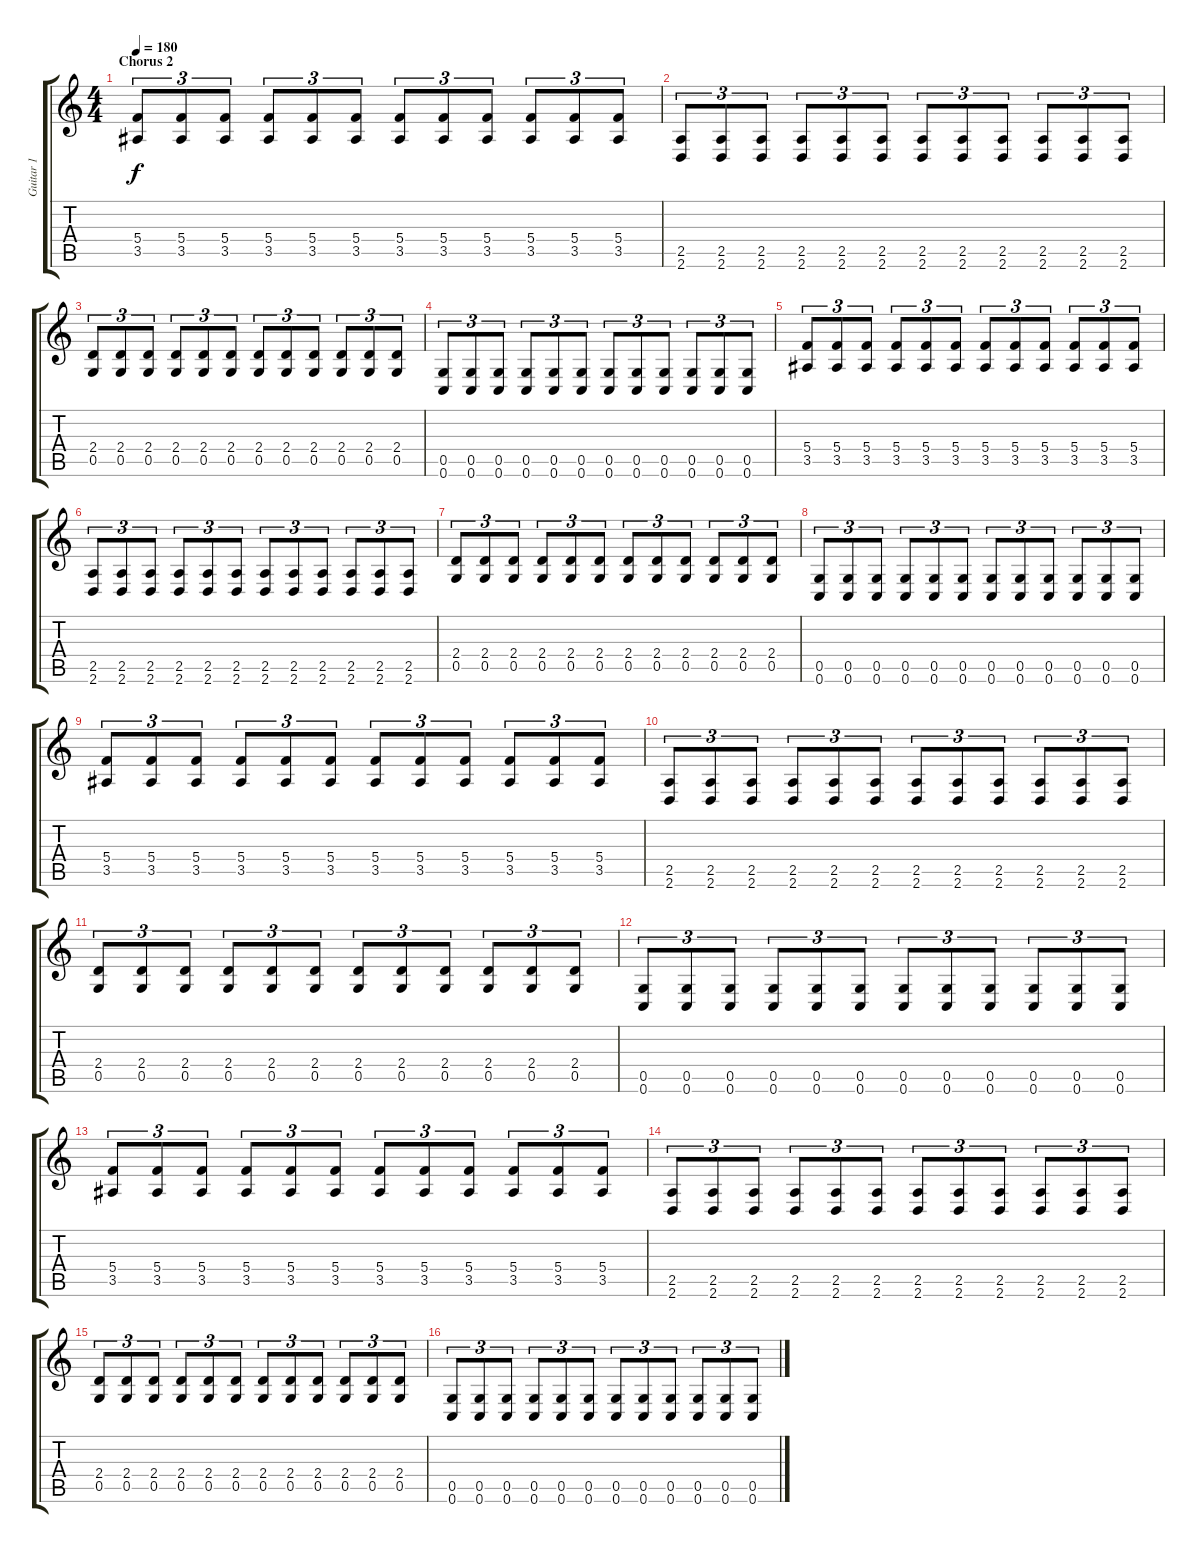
\track ("Guitar 1" "Guitar 1") {instrument distortionguitar}
\staff {score tabs}
\tuning (D4 A3 F3 C3 G2 C2) {hide}
\ts (4 4)
\section ("" "Chorus 2")
\tempo 180
\clef g2
\ks c
(5.4 3.5).8{tu (3 2) dy f} (5.4 3.5).8{tu (3 2)} (5.4 3.5).8{tu (3 2)} (5.4 3.5).8{tu (3 2)} (5.4 3.5).8{tu (3 2)} (5.4 3.5).8{tu (3 2)} (5.4 3.5).8{tu (3 2)} (5.4 3.5).8{tu (3 2)} (5.4 3.5).8{tu (3 2)} (5.4 3.5).8{tu (3 2)} (5.4 3.5).8{tu (3 2)} (5.4 3.5).8{tu (3 2)} |
(2.5 2.6).8{tu (3 2)} (2.5 2.6).8{tu (3 2)} (2.5 2.6).8{tu (3 2)} (2.5 2.6).8{tu (3 2)} (2.5 2.6).8{tu (3 2)} (2.5 2.6).8{tu (3 2)} (2.5 2.6).8{tu (3 2)} (2.5 2.6).8{tu (3 2)} (2.5 2.6).8{tu (3 2)} (2.5 2.6).8{tu (3 2)} (2.5 2.6).8{tu (3 2)} (2.5 2.6).8{tu (3 2)} |
(2.4 0.5).8{tu (3 2)} (2.4 0.5).8{tu (3 2)} (2.4 0.5).8{tu (3 2)} (2.4 0.5).8{tu (3 2)} (2.4 0.5).8{tu (3 2)} (2.4 0.5).8{tu (3 2)} (2.4 0.5).8{tu (3 2)} (2.4 0.5).8{tu (3 2)} (2.4 0.5).8{tu (3 2)} (2.4 0.5).8{tu (3 2)} (2.4 0.5).8{tu (3 2)} (2.4 0.5).8{tu (3 2)} |
(0.5 0.6).8{tu (3 2)} (0.5 0.6).8{tu (3 2)} (0.5 0.6).8{tu (3 2)} (0.5 0.6).8{tu (3 2)} (0.5 0.6).8{tu (3 2)} (0.5 0.6).8{tu (3 2)} (0.5 0.6).8{tu (3 2)} (0.5 0.6).8{tu (3 2)} (0.5 0.6).8{tu (3 2)} (0.5 0.6).8{tu (3 2)} (0.5 0.6).8{tu (3 2)} (0.5 0.6).8{tu (3 2)} |
(5.4 3.5).8{tu (3 2)} (5.4 3.5).8{tu (3 2)} (5.4 3.5).8{tu (3 2)} (5.4 3.5).8{tu (3 2)} (5.4 3.5).8{tu (3 2)} (5.4 3.5).8{tu (3 2)} (5.4 3.5).8{tu (3 2)} (5.4 3.5).8{tu (3 2)} (5.4 3.5).8{tu (3 2)} (5.4 3.5).8{tu (3 2)} (5.4 3.5).8{tu (3 2)} (5.4 3.5).8{tu (3 2)} |
(2.5 2.6).8{tu (3 2)} (2.5 2.6).8{tu (3 2)} (2.5 2.6).8{tu (3 2)} (2.5 2.6).8{tu (3 2)} (2.5 2.6).8{tu (3 2)} (2.5 2.6).8{tu (3 2)} (2.5 2.6).8{tu (3 2)} (2.5 2.6).8{tu (3 2)} (2.5 2.6).8{tu (3 2)} (2.5 2.6).8{tu (3 2)} (2.5 2.6).8{tu (3 2)} (2.5 2.6).8{tu (3 2)} |
(2.4 0.5).8{tu (3 2)} (2.4 0.5).8{tu (3 2)} (2.4 0.5).8{tu (3 2)} (2.4 0.5).8{tu (3 2)} (2.4 0.5).8{tu (3 2)} (2.4 0.5).8{tu (3 2)} (2.4 0.5).8{tu (3 2)} (2.4 0.5).8{tu (3 2)} (2.4 0.5).8{tu (3 2)} (2.4 0.5).8{tu (3 2)} (2.4 0.5).8{tu (3 2)} (2.4 0.5).8{tu (3 2)} |
(0.5 0.6).8{tu (3 2)} (0.5 0.6).8{tu (3 2)} (0.5 0.6).8{tu (3 2)} (0.5 0.6).8{tu (3 2)} (0.5 0.6).8{tu (3 2)} (0.5 0.6).8{tu (3 2)} (0.5 0.6).8{tu (3 2)} (0.5 0.6).8{tu (3 2)} (0.5 0.6).8{tu (3 2)} (0.5 0.6).8{tu (3 2)} (0.5 0.6).8{tu (3 2)} (0.5 0.6).8{tu (3 2)} |
(5.4 3.5).8{tu (3 2)} (5.4 3.5).8{tu (3 2)} (5.4 3.5).8{tu (3 2)} (5.4 3.5).8{tu (3 2)} (5.4 3.5).8{tu (3 2)} (5.4 3.5).8{tu (3 2)} (5.4 3.5).8{tu (3 2)} (5.4 3.5).8{tu (3 2)} (5.4 3.5).8{tu (3 2)} (5.4 3.5).8{tu (3 2)} (5.4 3.5).8{tu (3 2)} (5.4 3.5).8{tu (3 2)} |
(2.5 2.6).8{tu (3 2)} (2.5 2.6).8{tu (3 2)} (2.5 2.6).8{tu (3 2)} (2.5 2.6).8{tu (3 2)} (2.5 2.6).8{tu (3 2)} (2.5 2.6).8{tu (3 2)} (2.5 2.6).8{tu (3 2)} (2.5 2.6).8{tu (3 2)} (2.5 2.6).8{tu (3 2)} (2.5 2.6).8{tu (3 2)} (2.5 2.6).8{tu (3 2)} (2.5 2.6).8{tu (3 2)} |
(2.4 0.5).8{tu (3 2)} (2.4 0.5).8{tu (3 2)} (2.4 0.5).8{tu (3 2)} (2.4 0.5).8{tu (3 2)} (2.4 0.5).8{tu (3 2)} (2.4 0.5).8{tu (3 2)} (2.4 0.5).8{tu (3 2)} (2.4 0.5).8{tu (3 2)} (2.4 0.5).8{tu (3 2)} (2.4 0.5).8{tu (3 2)} (2.4 0.5).8{tu (3 2)} (2.4 0.5).8{tu (3 2)} |
(0.5 0.6).8{tu (3 2)} (0.5 0.6).8{tu (3 2)} (0.5 0.6).8{tu (3 2)} (0.5 0.6).8{tu (3 2)} (0.5 0.6).8{tu (3 2)} (0.5 0.6).8{tu (3 2)} (0.5 0.6).8{tu (3 2)} (0.5 0.6).8{tu (3 2)} (0.5 0.6).8{tu (3 2)} (0.5 0.6).8{tu (3 2)} (0.5 0.6).8{tu (3 2)} (0.5 0.6).8{tu (3 2)} |
(5.4 3.5).8{tu (3 2)} (5.4 3.5).8{tu (3 2)} (5.4 3.5).8{tu (3 2)} (5.4 3.5).8{tu (3 2)} (5.4 3.5).8{tu (3 2)} (5.4 3.5).8{tu (3 2)} (5.4 3.5).8{tu (3 2)} (5.4 3.5).8{tu (3 2)} (5.4 3.5).8{tu (3 2)} (5.4 3.5).8{tu (3 2)} (5.4 3.5).8{tu (3 2)} (5.4 3.5).8{tu (3 2)} |
(2.5 2.6).8{tu (3 2)} (2.5 2.6).8{tu (3 2)} (2.5 2.6).8{tu (3 2)} (2.5 2.6).8{tu (3 2)} (2.5 2.6).8{tu (3 2)} (2.5 2.6).8{tu (3 2)} (2.5 2.6).8{tu (3 2)} (2.5 2.6).8{tu (3 2)} (2.5 2.6).8{tu (3 2)} (2.5 2.6).8{tu (3 2)} (2.5 2.6).8{tu (3 2)} (2.5 2.6).8{tu (3 2)} |
(2.4 0.5).8{tu (3 2)} (2.4 0.5).8{tu (3 2)} (2.4 0.5).8{tu (3 2)} (2.4 0.5).8{tu (3 2)} (2.4 0.5).8{tu (3 2)} (2.4 0.5).8{tu (3 2)} (2.4 0.5).8{tu (3 2)} (2.4 0.5).8{tu (3 2)} (2.4 0.5).8{tu (3 2)} (2.4 0.5).8{tu (3 2)} (2.4 0.5).8{tu (3 2)} (2.4 0.5).8{tu (3 2)} |
(0.5 0.6).8{tu (3 2)} (0.5 0.6).8{tu (3 2)} (0.5 0.6).8{tu (3 2)} (0.5 0.6).8{tu (3 2)} (0.5 0.6).8{tu (3 2)} (0.5 0.6).8{tu (3 2)} (0.5 0.6).8{tu (3 2)} (0.5 0.6).8{tu (3 2)} (0.5 0.6).8{tu (3 2)} (0.5 0.6).8{tu (3 2)} (0.5 0.6).8{tu (3 2)} (0.5 0.6).8{tu (3 2)}
